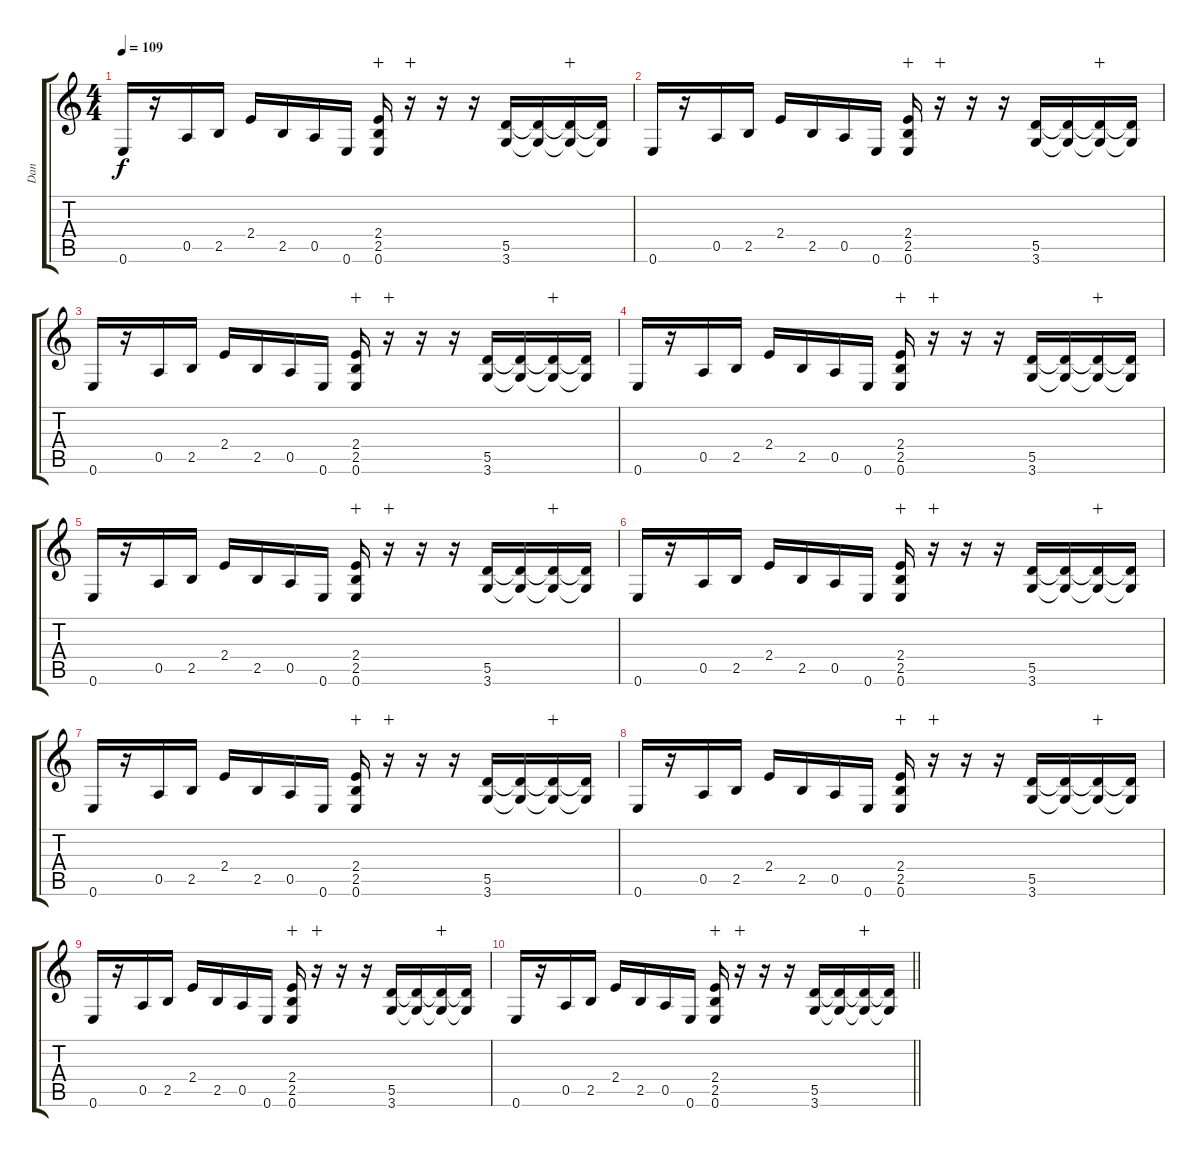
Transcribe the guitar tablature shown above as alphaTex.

\track ("Dan" "Dan") {instrument overdrivenguitar}
\staff {score tabs}
\tuning (E4 B3 G3 D3 A2 E2) {hide}
\ts (4 4)
\tempo 109
\clef g2
\ks c
0.6.16{dy f} r.16 0.5.16 2.5.16 2.4.16 2.5.16 0.5.16 0.6.16 (2.4 2.5 0.6).16{wahc} r.16{wahc} r.16 r.16 (5.5 3.6).16 (5.5{t} 3.6{t}).16 (5.5{t} 3.6{t}).16{wahc} (5.5{t} 3.6{t}).16 |
0.6.16 r.16 0.5.16 2.5.16 2.4.16 2.5.16 0.5.16 0.6.16 (2.4 2.5 0.6).16{wahc} r.16{wahc} r.16 r.16 (5.5 3.6).16 (5.5{t} 3.6{t}).16 (5.5{t} 3.6{t}).16{wahc} (5.5{t} 3.6{t}).16 |
0.6.16 r.16 0.5.16 2.5.16 2.4.16 2.5.16 0.5.16 0.6.16 (2.4 2.5 0.6).16{wahc} r.16{wahc} r.16 r.16 (5.5 3.6).16 (5.5{t} 3.6{t}).16 (5.5{t} 3.6{t}).16{wahc} (5.5{t} 3.6{t}).16 |
0.6.16 r.16 0.5.16 2.5.16 2.4.16 2.5.16 0.5.16 0.6.16 (2.4 2.5 0.6).16{wahc} r.16{wahc} r.16 r.16 (5.5 3.6).16 (5.5{t} 3.6{t}).16 (5.5{t} 3.6{t}).16{wahc} (5.5{t} 3.6{t}).16 |
0.6.16 r.16 0.5.16 2.5.16 2.4.16 2.5.16 0.5.16 0.6.16 (2.4 2.5 0.6).16{wahc} r.16{wahc} r.16 r.16 (5.5 3.6).16 (5.5{t} 3.6{t}).16 (5.5{t} 3.6{t}).16{wahc} (5.5{t} 3.6{t}).16 |
0.6.16 r.16 0.5.16 2.5.16 2.4.16 2.5.16 0.5.16 0.6.16 (2.4 2.5 0.6).16{wahc} r.16{wahc} r.16 r.16 (5.5 3.6).16 (5.5{t} 3.6{t}).16 (5.5{t} 3.6{t}).16{wahc} (5.5{t} 3.6{t}).16 |
0.6.16{volume 2} r.16 0.5.16 2.5.16 2.4.16 2.5.16 0.5.16 0.6.16 (2.4 2.5 0.6).16{wahc} r.16{wahc} r.16 r.16 (5.5 3.6).16 (5.5{t} 3.6{t}).16 (5.5{t} 3.6{t}).16{wahc} (5.5{t} 3.6{t}).16 |
0.6.16 r.16 0.5.16 2.5.16 2.4.16 2.5.16 0.5.16 0.6.16 (2.4 2.5 0.6).16{wahc} r.16{wahc} r.16 r.16 (5.5 3.6).16 (5.5{t} 3.6{t}).16 (5.5{t} 3.6{t}).16{wahc} (5.5{t} 3.6{t}).16 |
0.6.16 r.16 0.5.16 2.5.16 2.4.16 2.5.16 0.5.16 0.6.16 (2.4 2.5 0.6).16{wahc} r.16{wahc} r.16 r.16 (5.5 3.6).16 (5.5{t} 3.6{t}).16 (5.5{t} 3.6{t}).16{wahc} (5.5{t} 3.6{t}).16 |
\barLineRight lightlight
0.6.16 r.16 0.5.16 2.5.16 2.4.16 2.5.16 0.5.16 0.6.16 (2.4 2.5 0.6).16{wahc} r.16{wahc} r.16 r.16 (5.5 3.6).16 (5.5{t} 3.6{t}).16 (5.5{t} 3.6{t}).16{wahc} (5.5{t} 3.6{t}).16
